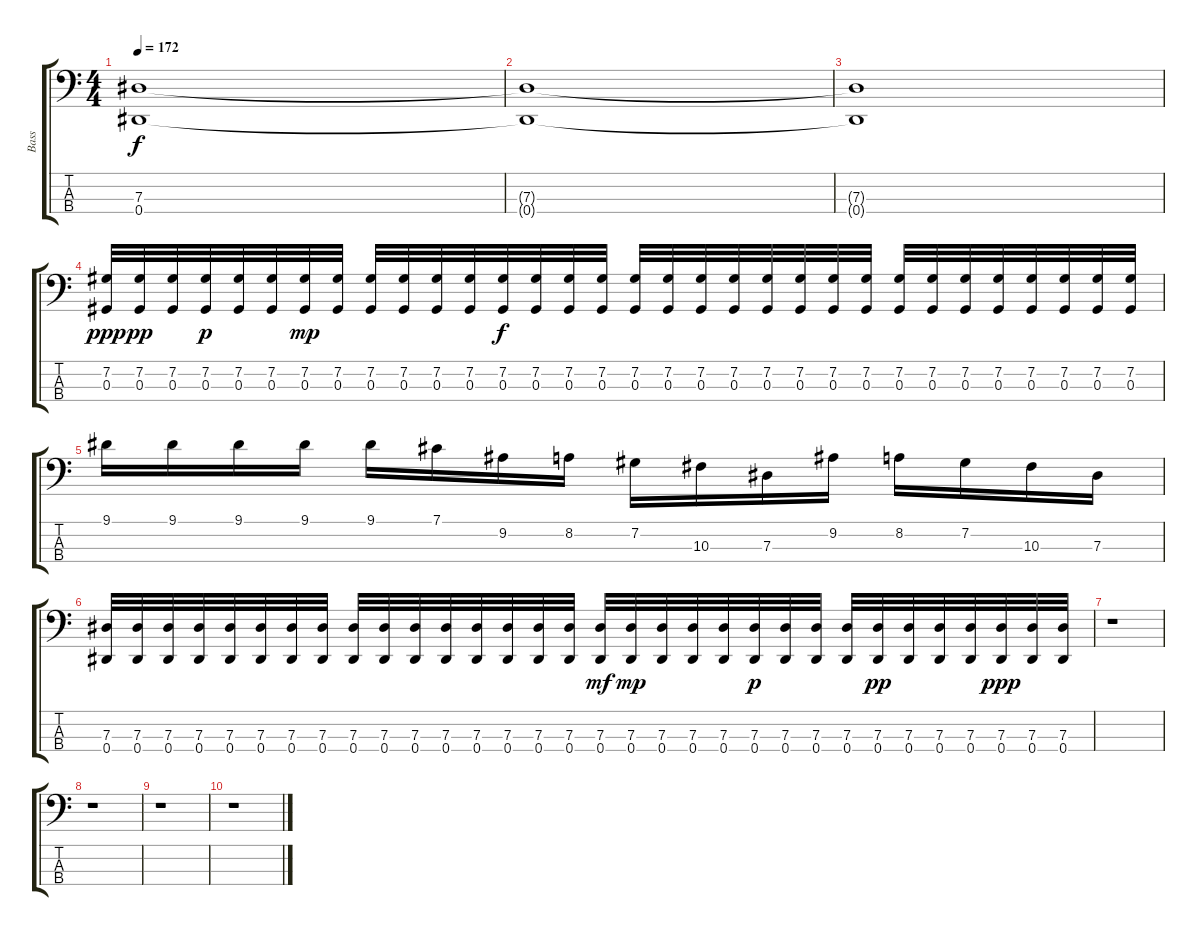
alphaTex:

\track ("Bass" "Bass") {instrument electricbassfinger}
\staff {score tabs}
\tuning (Gb2 Db2 Ab1 Eb1) {hide}
\ts (4 4)
\tempo 172
\clef f4
\ks c
(7.3 0.4).1{dy f} |
(7.3{t} 0.4{t}).1 |
(7.3{t} 0.4{t}).1 |
(7.2 0.3).32{dy ppp volume 8} (7.2 0.3).32{dy pp} (7.2 0.3).32 (7.2 0.3).32{dy p} (7.2 0.3).32 (7.2 0.3).32 (7.2 0.3).32{dy mp} (7.2 0.3).32 (7.2 0.3).32 (7.2 0.3).32 (7.2 0.3).32 (7.2 0.3).32 (7.2 0.3).32{dy f} (7.2 0.3).32 (7.2 0.3).32 (7.2 0.3).32 (7.2 0.3).32 (7.2 0.3).32 (7.2 0.3).32 (7.2 0.3).32 (7.2 0.3).32 (7.2 0.3).32 (7.2 0.3).32 (7.2 0.3).32 (7.2 0.3).32 (7.2 0.3).32 (7.2 0.3).32 (7.2 0.3).32 (7.2 0.3).32 (7.2 0.3).32 (7.2 0.3).32 (7.2 0.3).32 |
9.1.16 9.1.16 9.1.16 9.1.16 9.1.16 7.1.16 9.2.16 8.2.16 7.2.16 10.3.16 7.3.16 9.2.16 8.2.16 7.2.16 10.3.16 7.3.16 |
(7.3 0.4).32 (7.3 0.4).32 (7.3 0.4).32 (7.3 0.4).32 (7.3 0.4).32 (7.3 0.4).32 (7.3 0.4).32 (7.3 0.4).32 (7.3 0.4).32 (7.3 0.4).32 (7.3 0.4).32 (7.3 0.4).32 (7.3 0.4).32 (7.3 0.4).32 (7.3 0.4).32 (7.3 0.4).32 (7.3 0.4).32{dy mf} (7.3 0.4).32{dy mp} (7.3 0.4).32 (7.3 0.4).32 (7.3 0.4).32 (7.3 0.4).32{dy p} (7.3 0.4).32 (7.3 0.4).32 (7.3 0.4).32 (7.3 0.4).32{dy pp} (7.3 0.4).32 (7.3 0.4).32 (7.3 0.4).32 (7.3 0.4).32{dy ppp} (7.3 0.4).32 (7.3 0.4).32 |
r.1 |
r.1 |
r.1 |
r.1
